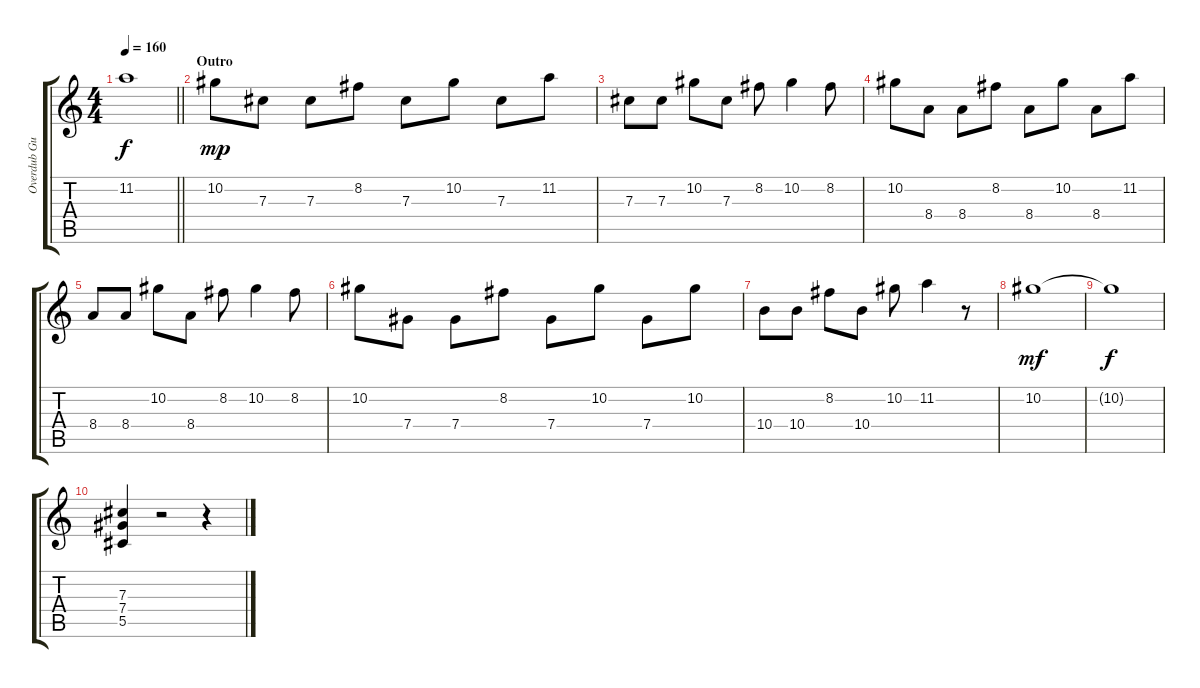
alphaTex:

\track ("Overdub Guitar" "Overdub Gu") {instrument distortionguitar}
\staff {score tabs}
\tuning (Eb4 Bb3 Gb3 Db3 Ab2 Eb2) {hide}
\ts (4 4)
\tempo 160
\clef g2
\barLineRight lightlight
\ks c
11.2{t}.1{dy f} |
\section ("" "Outro")
10.2.8{dy mp} 7.3.8 7.3.8 8.2.8 7.3.8 10.2.8 7.3.8 11.2.8 |
7.3.8 7.3.8 10.2.8 7.3.8 8.2.8 10.2.4 8.2.8 |
10.2.8 8.4.8 8.4.8 8.2.8 8.4.8 10.2.8 8.4.8 11.2.8 |
8.4.8 8.4.8 10.2.8 8.4.8 8.2.8 10.2.4 8.2.8 |
10.2.8 7.4.8 7.4.8 8.2.8 7.4.8 10.2.8 7.4.8 10.2.8 |
10.4.8 10.4.8 8.2.8 10.4.8 10.2.8 11.2.4 r.8 |
10.2.1{dy mf volume 4} |
10.2{t}.1{dy f} |
(7.3 7.4 5.5).4 r.2 r.4
